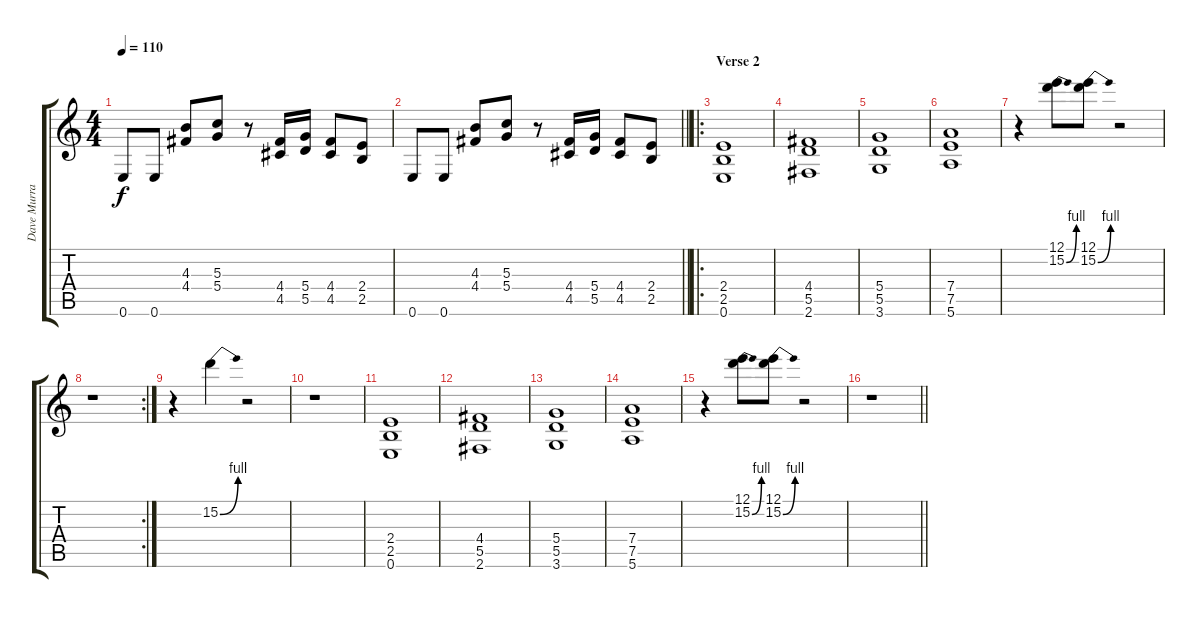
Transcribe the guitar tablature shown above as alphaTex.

\track ("Dave Murray (Dis)" "Dave Murra") {instrument distortionguitar}
\staff {score tabs}
\tuning (E4 B3 G3 D3 A2 E2) {hide}
\ts (4 4)
\tempo 110
\clef g2
\ks c
0.6.8{dy f} 0.6.8 (4.3 4.4).8 (5.3 5.4).8 r.8 (4.4 4.5).16 (5.4 5.5).16 (4.4 4.5).8 (2.4 2.5).8 |
\barLineRight lightlight
0.6.8 0.6.8 (4.3 4.4).8 (5.3 5.4).8 r.8 (4.4 4.5).16 (5.4 5.5).16 (4.4 4.5).8 (2.4 2.5).8 |
\ro
\section ("" "Verse 2")
(2.4 2.5 0.6).1 |
(4.4 5.5 2.6).1 |
(5.4 5.5 3.6).1 |
(7.4 7.5 5.6).1 |
r.4 (12.1 15.2{be (bend 0 0 60 4)}).8 (12.1 15.2{be (bend 0 0 60 4)}).8 r.2 |
\rc 2
r.1 |
r.4 15.2{be (bend 0 0 60 4)}.4 r.2 |
r.1 |
(2.4 2.5 0.6).1 |
(4.4 5.5 2.6).1 |
(5.4 5.5 3.6).1 |
(7.4 7.5 5.6).1 |
r.4 (12.1 15.2{be (bend 0 0 60 4)}).8 (12.1 15.2{be (bend 0 0 60 4)}).8 r.2 |
\barLineRight lightlight
r.1
